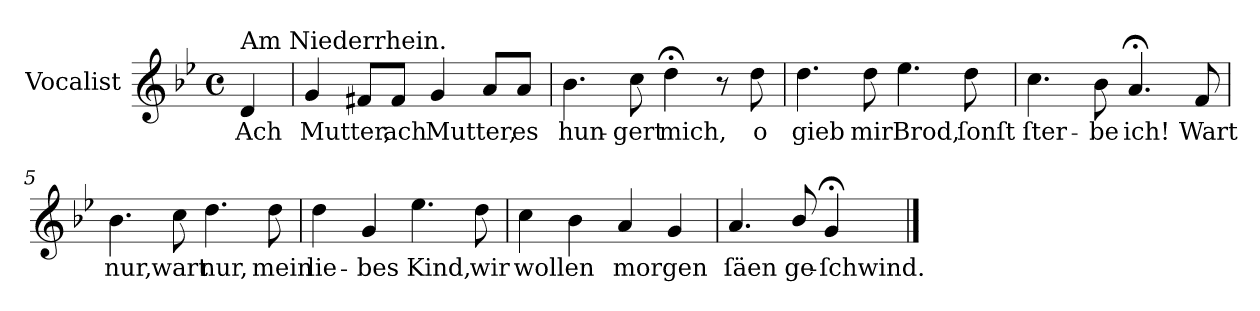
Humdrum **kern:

**kern	**text
*part1	*part1
*staff1	*staff1
*I"Vocalist	*
*k[b-e-]	*
*g:	*
*M4/4	*
*met(c)	*
=	=
!LO:TX:a:t=Am Niederrhein.	!
4d	Ach
=1	=1
4g	Mutter,
8f#XL	.
8f#J	ach
4g	Mutter,
8aL	.
8aJ	es
=2	=2
4.b-	hun-
8cc	-gert
4dd;<	mich,
8r	.
8dd	o
=3	=3
4.dd	gieb
8dd	mir
4.ee-	Brod,
8dd	ſonſt
=4	=4
4.cc	ſter-
8b-	-be
4.a;<	ich!
8f	Wart
=5	=5
4.b-	nur,
8cc	wart
4.dd	nur,
8dd	mein
=6	=6
4dd	lie-
4g	-bes
4.ee-	Kind,
8dd	wir
=7	=7
4cc	wollen
4b-	.
4a	morgen
4g	.
=8	=8
4.a	ſäen
8b-/	ge-
4g;<	-ſchwind.
==	==
*-	*-
